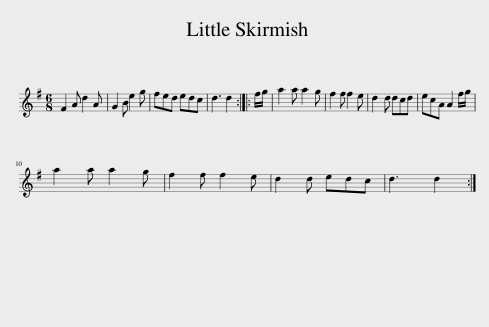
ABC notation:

X:1
L:1/8
M:6/8
I:linebreak $
K:G
V:1 treble
V:1
 F2 A d2 A | G2 B e2 g | fed edc | d3 d2 :: f/g/ | %5
 a2 a a2 g | f2 f f2 e | d2 d dcd | ecA A2 f/g/ |$ a2 a a2 g | %10
 f2 f f2 e | d2 d edc | d3 d2 :| %13
